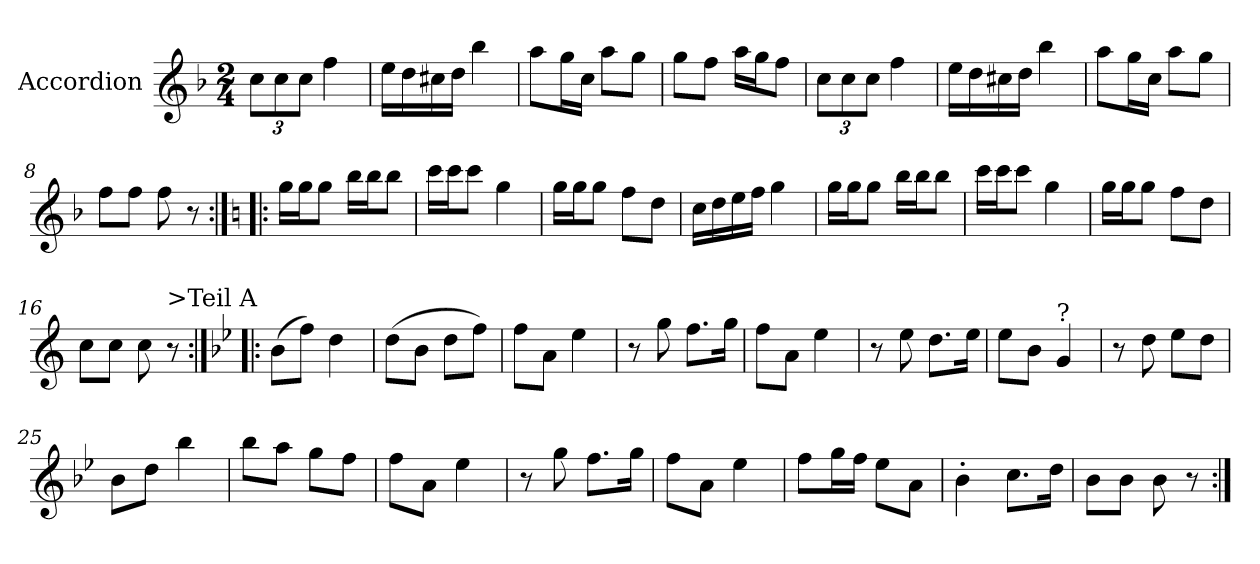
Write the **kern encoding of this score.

**kern
*part1
*staff1
*I"Accordion
*I'Acc
*clefG2
*k[b-]
*F:
*M2/4
*Xbrackettup
=1
12cc\L
12cc\
12cc\J
4ff\
=2
16ee\LL
16dd\
16cc#X\
16dd\JJ
4bb-\
=3
8aa\L
16gg\L
16cc\JJ
8aa\L
8gg\J
=4
8gg\L
8ff\J
16aa\LL
16gg\J
8ff\J
=5
12cc\L
12cc\
12cc\J
4ff\
=6
16ee\LL
16dd\
16cc#X\
16dd\JJ
4bb-\
=7
8aa\L
16gg\L
16cc\JJ
8aa\L
8gg\J
=8
8ff\L
8ff\J
8ff\
8r
!!LO:LB:g=z
=9:|!|:
*k[]
*C:
16gg\LL
16gg\J
8gg\J
16bb\LL
16bb\J
8bb\J
=10
16ccc\LL
16ccc\J
8ccc\J
4gg\
=11
16gg\LL
16gg\J
8gg\J
8ff\L
8dd\J
=12
16cc\LL
16dd\
16ee\
16ff\JJ
4gg\
=13
16gg\LL
16gg\J
8gg\J
16bb\LL
16bb\J
8bb\J
=14
16ccc\LL
16ccc\J
8ccc\J
4gg\
=15
16gg\LL
16gg\J
8gg\J
8ff\L
8dd\J
=16
8cc\L
8cc\J
8cc\
!LO:TX:a:t=>Teil A
8r
!!LO:LB:g=z
=17:|!|:
*k[b-e-]
*B-:
(>8b-\L
8ff\J)
4dd\
=18
(>8dd\L
8b-\J
8dd\L
8ff\J)
=19
8ff\L
8a\J
4ee-\
=20
8r
8gg\
8.ff\L
16gg\Jk
=21
8ff\L
8a\J
4ee-\
=22
8r
8ee-\
8.dd\L
16ee-\Jk
=23
8ee-\L
8b-\J
!LO:TX:a:t=?
4g/
=24
8r
8dd\
8ee-\L
8dd\J
=25
8b-\L
8dd\J
4bb-\
=26
8bb-\L
8aa\J
8gg\L
8ff\J
=27
8ff\L
8a\J
4ee-\
!!LO:LB:g=z
=28
8r
8gg\
8.ff\L
16gg\Jk
=29
8ff\L
8a\J
4ee-\
=30
8ff\L
16gg\L
16ff\JJ
8ee-\L
8a\J
=31
4b-'\
8.cc\L
16dd\Jk
=32
8b-\L
8b-\J
8b-\
8r
=:|!
*-
